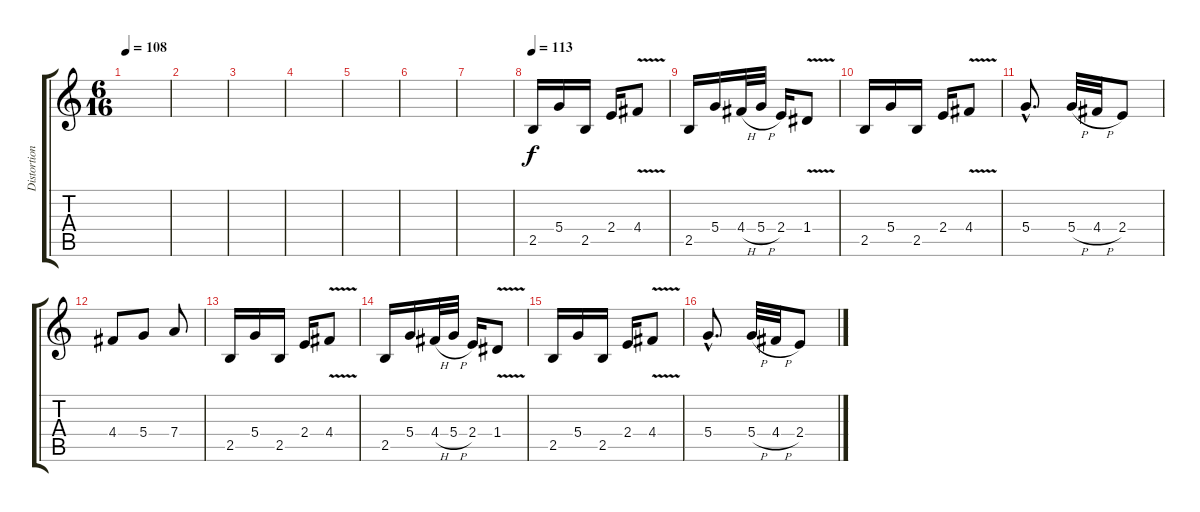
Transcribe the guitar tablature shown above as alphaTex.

\track ("Distortion Guitar 3" "Distortion") {instrument distortionguitar}
\staff {score tabs}
\tuning (E4 B3 G3 D3 A2 E2) {hide}
\ts (6 16)
\tempo 108
\clef g2
\ks c
|
|
|
|
|
|
|
\tempo 113
2.5.16 5.4.16 2.5.16 2.4.16 4.4{v}.8 |
2.5.16 5.4.16 4.4{h}.32 5.4{h}.32 2.4.16 1.4{v}.8 |
2.5.16 5.4.16 2.5.16 2.4.16 4.4{v}.8 |
5.4{hac}.8{d} 5.4{h}.32 4.4{h}.32 2.4.8 |
4.4.8 5.4.8 7.4.8 |
2.5.16 5.4.16 2.5.16 2.4.16 4.4{v}.8 |
2.5.16 5.4.16 4.4{h}.32 5.4{h}.32 2.4.16 1.4{v}.8 |
2.5.16 5.4.16 2.5.16 2.4.16 4.4{v}.8 |
5.4{hac}.8{d} 5.4{h}.32 4.4{h}.32 2.4.8
